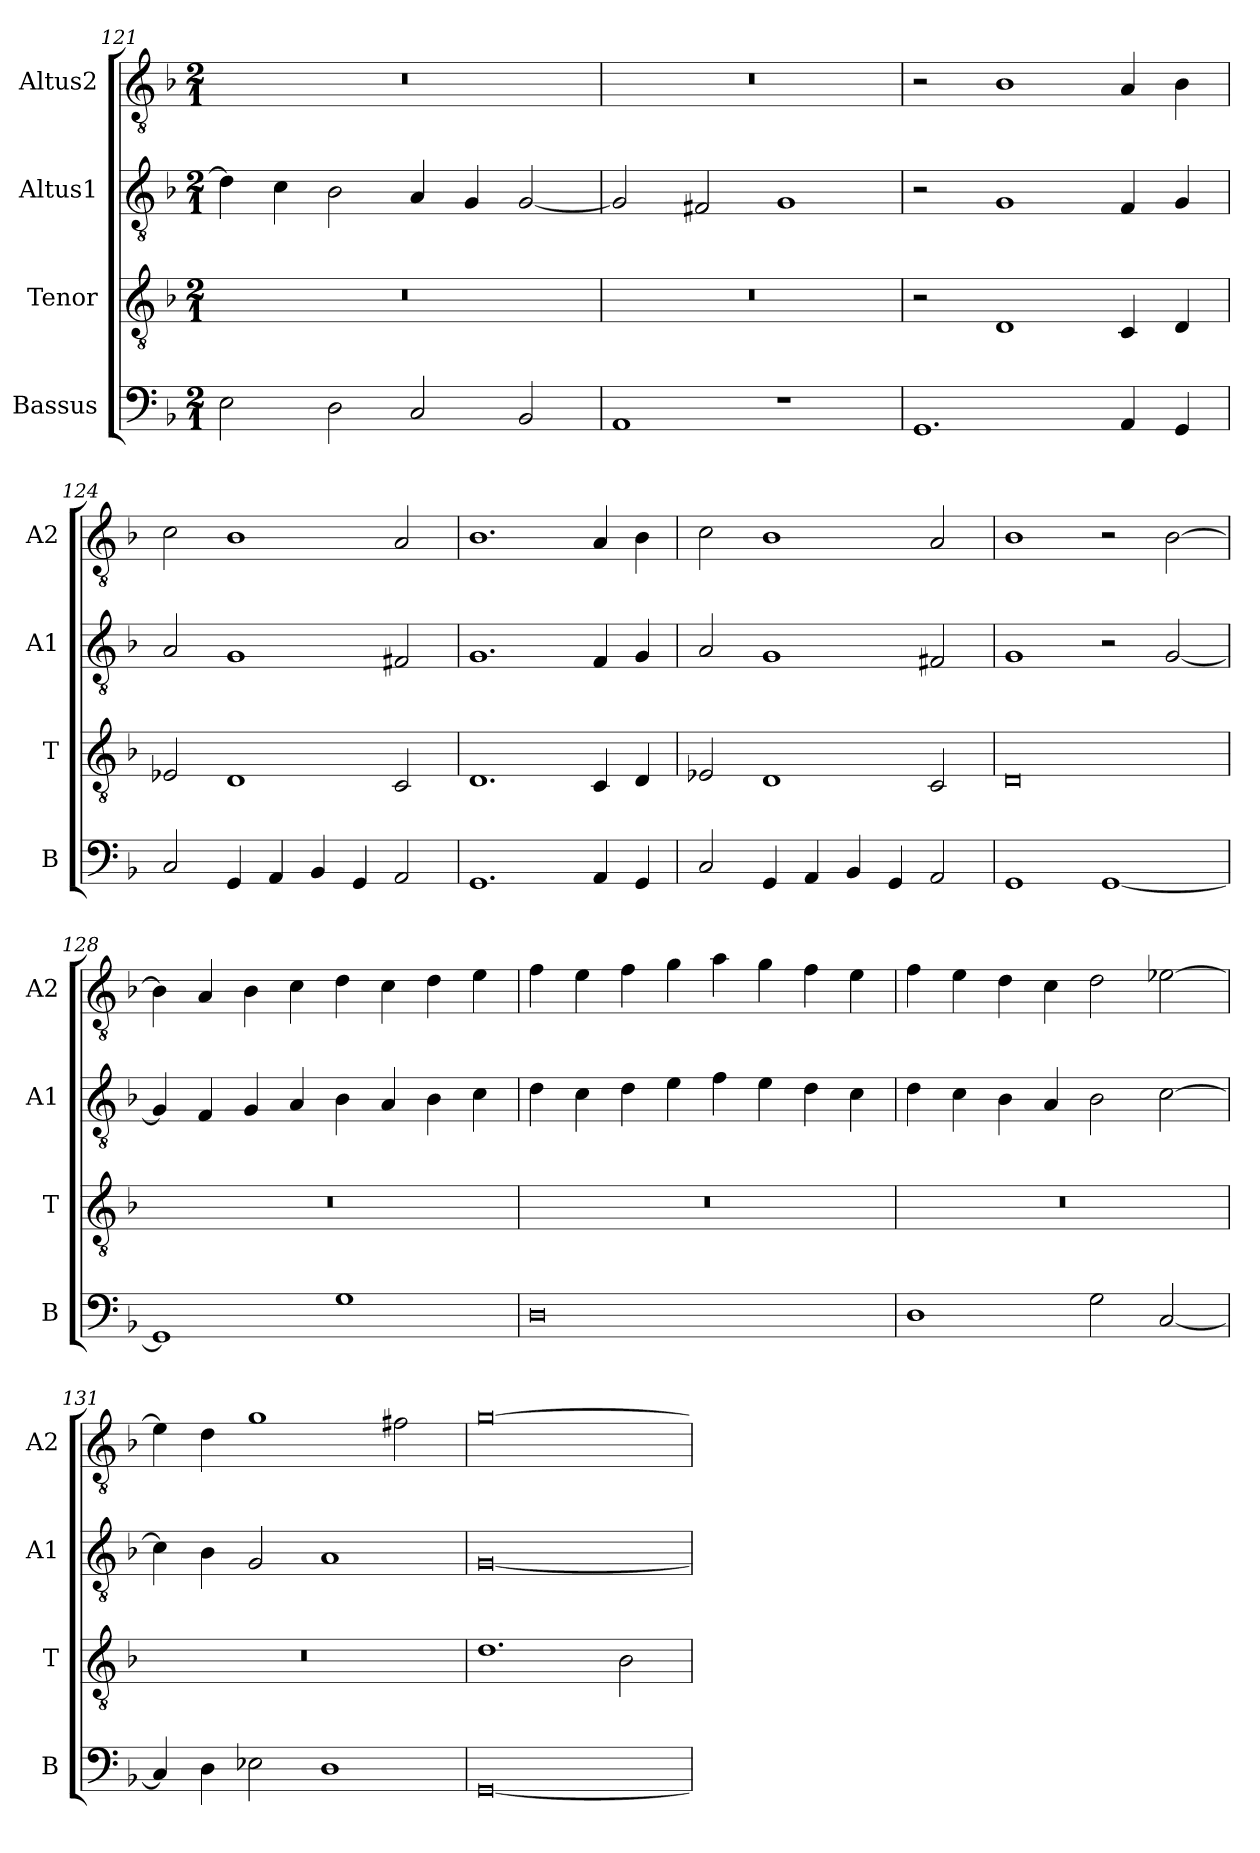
**kern	**kern	**kern	**kern
*part4	*part3	*part2	*part1
*staff4	*staff3	*staff2	*staff1
*I"Bassus	*I"Tenor	*I"Altus1	*I"Altus2
*I'B	*I'T	*I'A1	*I'A2
*clefF4	*clefGv2	*clefGv2	*clefGv2
*k[b-]	*k[b-]	*k[b-]	*k[b-]
*M2/1	*M2/1	*M2/1	*M2/1
=121	=121	=121	=121
2E\	0r	4d\]	0r
.	.	4c\	.
2D\	.	2B-\	.
2C/	.	4A/	.
.	.	4G/	.
2BB-/	.	[2G/	.
=122	=122	=122	=122
1AA	0r	2G/]	0r
.	.	2F#X/	.
1r	.	1G	.
=123	=123	=123	=123
1.GG	2r	2r	2r
.	1D	1G	1B-
4AA/	4C/	4F/	4A/
4GG/	4D/	4G/	4B-\
=124	=124	=124	=124
2C/	2E-X/	2A/	2c\
4GG/	1D	1G	1B-
4AA/	.	.	.
4BB-/	.	.	.
4GG/	.	.	.
2AA/	2C/	2F#X/	2A/
=125	=125	=125	=125
1.GG	1.D	1.G	1.B-
4AA/	4C/	4F/	4A/
4GG/	4D/	4G/	4B-\
=126	=126	=126	=126
2C/	2E-X/	2A/	2c\
4GG/	1D	1G	1B-
4AA/	.	.	.
4BB-/	.	.	.
4GG/	.	.	.
2AA/	2C/	2F#X/	2A/
=127	=127	=127	=127
1GG	0D	1G	1B-
[1GG	.	2r	2r
.	.	[2G/	[2B-\
=128	=128	=128	=128
1GG]	0r	4G/]	4B-\]
.	.	4F/	4A/
.	.	4G/	4B-\
.	.	4A/	4c\
1G	.	4B-\	4d\
.	.	4A/	4c\
.	.	4B-\	4d\
.	.	4c\	4e\
=129	=129	=129	=129
0D	0r	4d\	4f\
.	.	4c\	4e\
.	.	4d\	4f\
.	.	4e\	4g\
.	.	4f\	4a\
.	.	4e\	4g\
.	.	4d\	4f\
.	.	4c\	4e\
=130	=130	=130	=130
1D	0r	4d\	4f\
.	.	4c\	4e\
.	.	4B-\	4d\
.	.	4A/	4c\
2G\	.	2B-\	2d\
[2C/	.	[2c\	[2e-X\
=131	=131	=131	=131
4C/]	0r	4c\]	4e-\]
4D\	.	4B-\	4d\
2E-X\	.	2G/	1g
1D	.	1A	.
.	.	.	2f#X\
=132	=132	=132	=132
[0GG	1.d	[0G	[0g
.	2B-\	.	.
=	=	=	=
*-	*-	*-	*-
